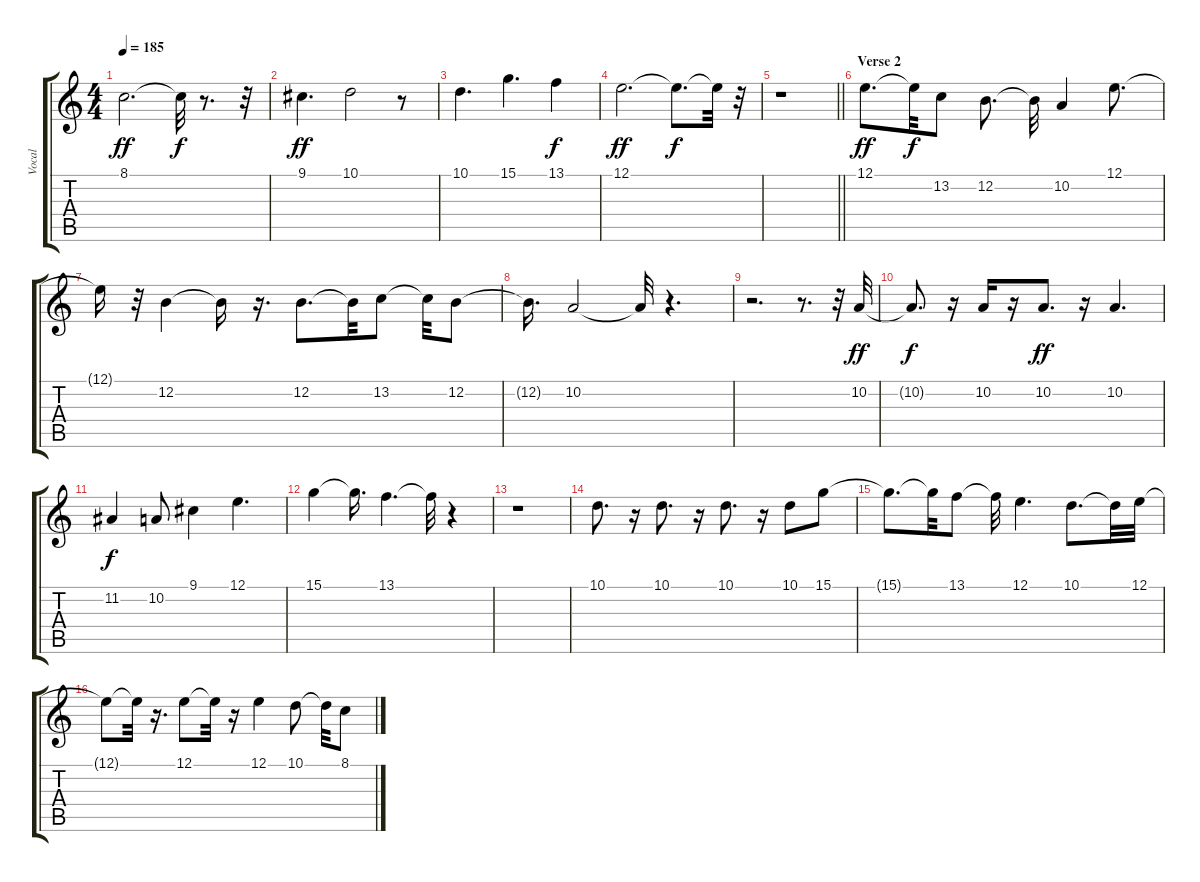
\track ("Vocal" "Vocal") {instrument flute}
\staff {score tabs}
\tuning (E4 B3 G3 D3 A2 E2) {hide}
\ts (4 4)
\tempo 185
\clef g2
\ks c
8.1.2{d dy ff} 8.1{t}.32{dy f} r.8{d} r.32 |
9.1.4{d dy ff} 10.1.2 r.8 |
10.1.4{d} 15.1.4{d} 13.1.4{dy f} |
12.1.2{d dy ff} 12.1{t}.8{d dy f} 12.1{t}.32 r.32 |
\barLineRight lightlight
r.1 |
\section ("" "Verse 2")
12.1.8{d dy ff} 12.1{t}.32{dy f} 13.2.8 12.2.8{d} 12.2{t}.32 10.2.4 12.1.8{d} |
12.1{t}.16 r.32 12.2.4 12.2{t}.16 r.16{d} 12.2.8{d} 12.2{t}.32 13.2.8 13.2{t}.32 12.2.8 |
12.2{t}.16{d} 10.2.2 10.2{t}.32 r.4{d} |
r.2{d} r.8{d} r.32 10.2.32{dy ff} |
10.2{t}.8{d dy f} r.16 10.2.16 r.16 10.2.8{d dy ff} r.16 10.2.4{d} |
11.2.4{dy f} 10.2.8 9.1.4 12.1.4{d} |
15.1.4 15.1{t}.16{d} 13.1.4{d} 13.1{t}.32 r.4 |
r.1 |
10.1.8{d} r.16 10.1.8{d} r.16 10.1.8{d} r.16 10.1.8 15.1.8 |
15.1{t}.8{d} 15.1{t}.32 13.1.8 13.1{t}.32 12.1.4{d} 10.1.8{d} 10.1{t}.32 12.1.32 |
12.1{t}.8 12.1{t}.32 r.16{d} 12.1.8 12.1{t}.32 r.16 12.1.4 10.1.8 10.1{t}.32 8.1.8
